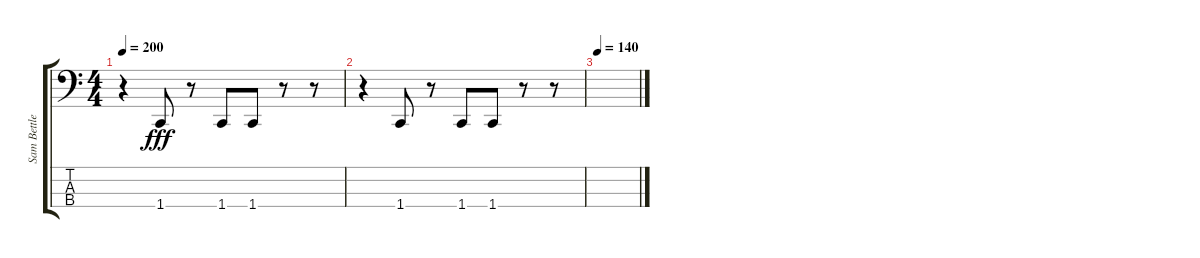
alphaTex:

\track ("Sam Bettley" "Sam Bettle") {instrument electricbasspick}
\staff {score tabs}
\tuning (E2 B1 Gb1 B0) {hide}
\ts (4 4)
\tempo 200
\clef f4
\ks c
r.4{dy fff} 1.4.8 r.8 1.4.8 1.4.8 r.8 r.8 |
r.4 1.4.8 r.8 1.4.8 1.4.8 r.8 r.8 |
\tempo 140
